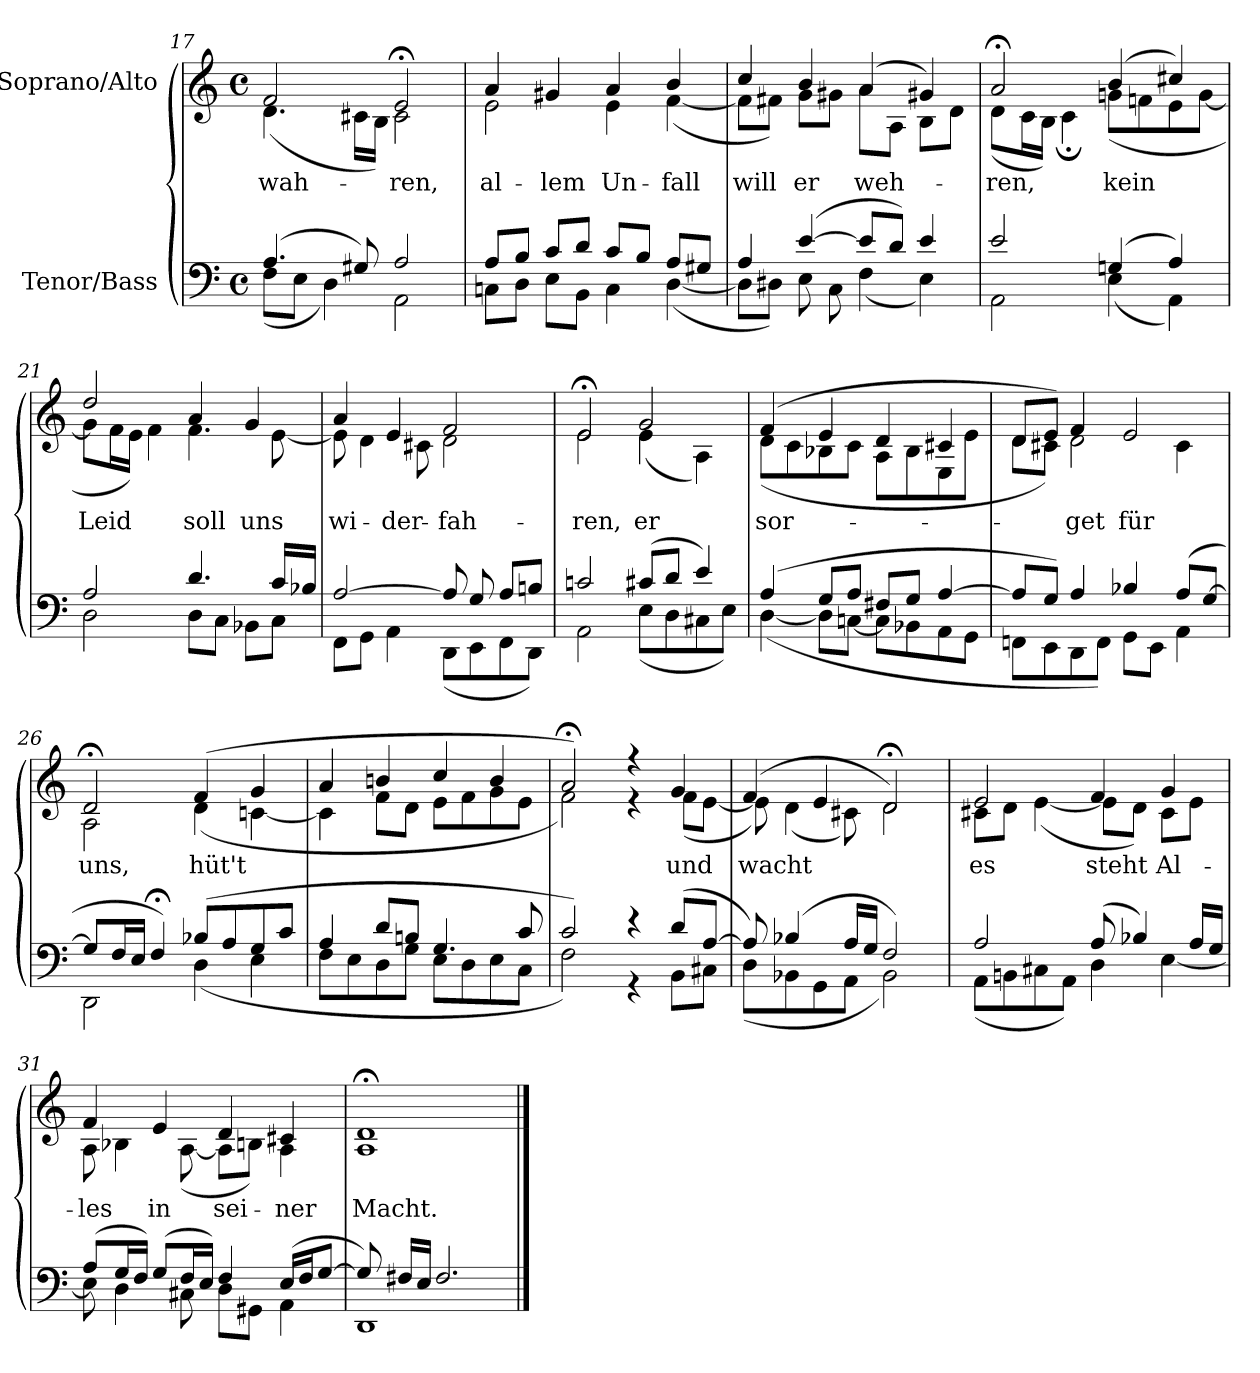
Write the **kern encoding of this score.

**kern	**kern	**text
*part2	*part1	*part1
*staff2	*staff1	*staff1
*I"Tenor/Bass	*I"Soprano/Alto	*
!!LO:PB:g=z
*clefF4	*clefG2	*
*k[]	*k[]	*
*M4/4	*M4/4	*
*met(c)	*met(c)	*
=17	=17	=17
*^	*	*
!	!	!	!LO:LY:b
*	*	*^	*
(4.A/	(8F\L	2f/	(4.d\	-wah-
.	8E\J	.	.	.
.	4D\)	.	.	.
8G#X/)	.	.	16c#X\LL	.
.	.	.	16B\JJ)	.
!	!	!	!	!LO:LY:b
2A/	2AA\	2e;</	2c#\	-ren,
=18	=18	=18	=18	=18
!	!	!	!	!LO:LY:b
8A/L	8Cn\L	4a/	2e\	al-
8B/J	8D\J	.	.	.
!	!	!	!	!LO:LY:b
8c/L	8E\L	4g#X/	.	-lem
8d/J	8BB\J	.	.	.
!	!	!	!	!LO:LY:b
8c/L	4C\	4a/	4e\	Un-
8B/J	.	.	.	.
!	!	!	!	!LO:LY:b
8A/L	([4D\	4b/	([4f\	-fall
8G#X/J	.	.	.	.
=19	=19	=19	=19	=19
!	!	!	!	!LO:LY:b
4A/	8D\L]	4cc/	8f\L]	will
.	8D#X\J)	.	8f#X\J)	.
!	!	!	!	!LO:LY:b
([4e/	8E\	4b/	8g\L	er
.	8C\	.	8g#X\J	.
!	!	!	!	!LO:LY:b
8e/L]	(4F\	(4a/	8a\L	weh-
8d/J)	.	.	8A\J	.
4e/	4E\)	4g#X/)	8B\L	.
.	.	.	8d\J	.
=20	=20	=20	=20	=20
!	!	!	!	!LO:LY:b
2e/	2AA\	2a;</	(8d\L	-ren,
.	.	.	16c\L	.
.	.	.	16B\JJ)	.
.	.	.	4c;\	.
!	!	!	!	!LO:LY:b
(4Gn/	(4E\	(4b/	(8gn\L	kein
.	.	.	8fn\	.
4A/)	4AA\)	4cc#X/)	8e\	.
.	.	.	[8g\J	.
!!LO:LB:g=z	!!
=21	=21	=21	=21	=21
!	!	!	!	!LO:LY:b
2A/	2D\	2dd/	8g\L]	Leid
.	.	.	16f\L	.
.	.	.	16e\JJ)	.
.	.	.	4f\	.
!	!	!	!	!LO:LY:b
4.d/	8D\L	4a/	4.f\	soll
.	8C\J	.	.	.
!	!	!	!	!LO:LY:b
.	8BB-X\L	4g/	.	uns
16c/LL	8C\J	.	[8e\	.
16B-X/JJ	.	.	.	.
=22	=22	=22	=22	=22
!	!	!	!	!LO:LY:b
[2A/	8FF\L	4a/	8e\]	wi-
.	8GG\J	.	4d\	.
!	!	!	!	!LO:LY:b
.	4AA\	4e/	.	-der-
.	.	.	8c#X\	.
!	!	!	!	!LO:LY:b
8A/]	(8DD\L	2f/	2d\	-fah-
8G/	8EE\	.	.	.
8A/L	8FF\	.	.	.
8Bn/J	8DD\J)	.	.	.
=23	=23	=23	=23	=23
!	!	!	!	!LO:LY:b
2cn/	2AA\	2e;</	2e\	-ren,
!	!	!	!	!LO:LY:b
(8c#X/L	(8E\L	2g/	(4e\	er
8d/J	8D\	.	.	.
4e/)	8C#X\	.	4A\)	.
.	8E\J)	.	.	.
=24	=24	=24	=24	=24
!	!	!	!	!LO:LY:b
(4A/	([4D\	(4f/	(8d\L	sor-
.	.	.	8c\	.
8G/L	8D\L]	4e/	8B-X\	.
8A/J	[8Cn\J	.	8c\J	.
8F#X/L	8C\L]	4d/	8A\L	.
8G/J	8BB-X\	.	8B-\	.
[4A/	8AA\	4c#X/	8E\	.
.	8GG\J	.	8e\J	.
!!LO:LB:g=z	!!
=25	=25	=25	=25	=25
8A/L]	8FFn\L	8d/L	8d\L	.
8G/J)	8EE\	8e/J)	8c#X\J)	.
!	!	!	!	!LO:LY:b
4A/	8DD\	4f/	2d\	-get
.	8FF\J)	.	.	.
!	!	!	!	!LO:LY:b
4B-X/	8GG\L	2e/	.	für
.	8EE\J	.	.	.
(8A/L	4AA\	.	4c#\	.
[8G/J	.	.	.	.
=26	=26	=26	=26	=26
!	!	!	!	!LO:LY:b
8G/L]	2DD\	2d;</	2A\	uns,
16F/L	.	.	.	.
16E/JJ	.	.	.	.
4F;</)	.	.	.	.
!	!	!	!	!LO:LY:b
(8B-X/L	(4D\	(4f/	(4d\	hüt't
8A/	.	.	.	.
8G/	4E\	4g/	[4cn\	.
8c/J	.	.	.	.
=27	=27	=27	=27	=27
4A/	8F\L	4a/	4c\]	.
.	8E\	.	.	.
8d/L	8D\	4bn/	8f\L	.
8Bn/J	8G\J	.	8d\J	.
4.G/	8E\L	4cc/	8e\L	.
.	8D\	.	8f\	.
.	8E\	4b/	8g\	.
8c/	8C\J	.	8e\J	.
=28	=28	=28	=28	=28
2c/)	2F\)	2a;</)	2f\)	.
4r	4r	4r	4r	.
!	!	!	!	!LO:LY:b
(8d/L	8BB\L	4g/	(8f\L	und
[8A/J	8C#X\J	.	[8e\J	.
!!LO:LB:g=z	!!
=29	=29	=29	=29	=29
!	!	!	!	!LO:LY:b
8A/])	(8D\L	(4f/	8e\])	wacht
(4B-X/	8BB-X\	.	(4d\	.
.	8GG\	4e/	.	.
16A/LL	8AA\J	.	8c#X\)	.
16G/JJ	.	.	.	.
2F/)	2BB-\)	2d;</)	2d\	.
=30	=30	=30	=30	=30
!	!	!	!	!LO:LY:b
2A/	(8AA\L	2e/	8c#X\L	es
.	8BBn\	.	8d\J	.
.	8C#X\	.	([4e\	.
.	8AA\J)	.	.	.
!	!	!	!	!LO:LY:b
(8A/	4D\	4f/	8e\L]	steht
4B-X/)	.	.	8d\J)	.
!	!	!	!	!LO:LY:b
.	[4E\	4g/	8c#\L	Al-
16A/LL	.	.	8e\J	.
16G/JJ	.	.	.	.
=31	=31	=31	=31	=31
!	!	!	!	!LO:LY:b
(8A/L	8E\]	4f/	8A\	-les
16G/L	4D\	.	4B-X\	.
16F/JJ)	.	.	.	.
!	!	!	!	!LO:LY:b
(8G/L	.	4e/	.	in
16F/L	8C#X\	.	([8A\	.
16E/JJ)	.	.	.	.
!	!	!	!	!LO:LY:b
4F/	8D\L	4d/	8A\L]	sei-
.	8GG#X\J	.	8Bn\J)	.
!	!	!	!	!LO:LY:b
(16E/LL	4AA\	4c#X/	4A\	-ner
16F/J	.	.	.	.
[8G/J	.	.	.	.
=32	=32	=32	=32	=32
!	!	!	!	!LO:LY:b
8G/])	1DD	1d;<	1A	Macht.
16F#X/LL	.	.	.	.
16E/JJ	.	.	.	.
2.F#/	.	.	.	.
*v	*v	*	*	*
*	*v	*v	*
==	==	==
*-	*-	*-
